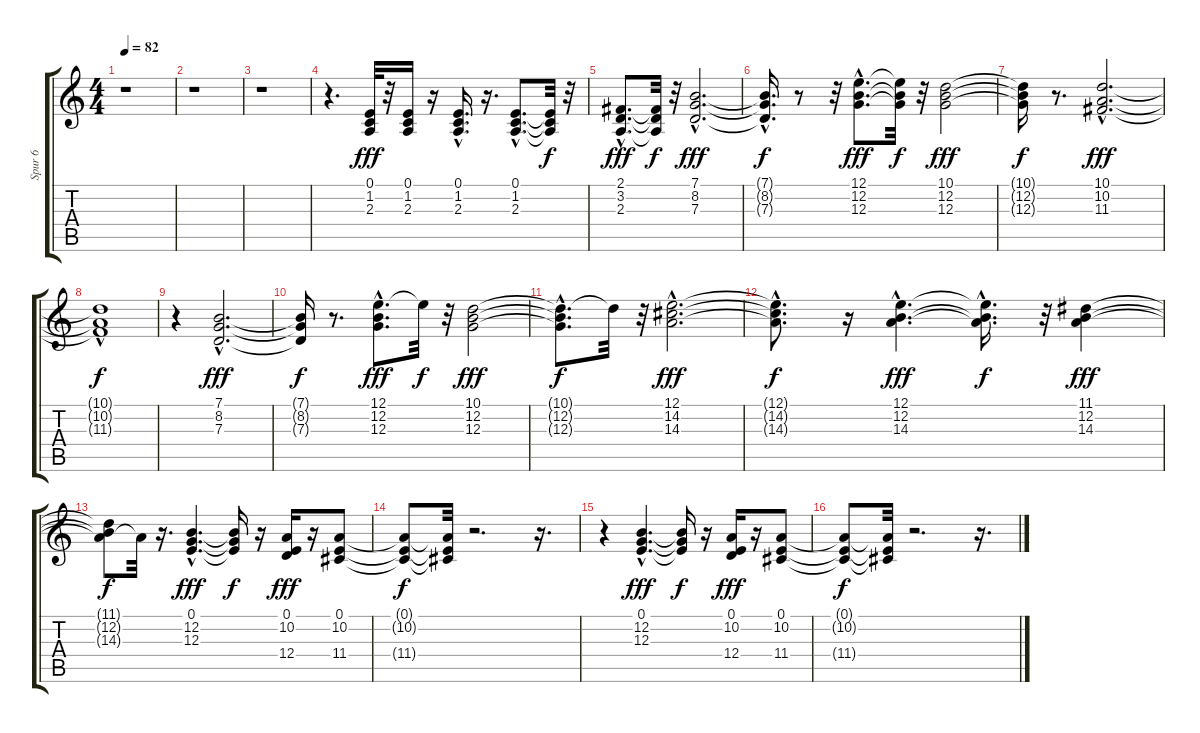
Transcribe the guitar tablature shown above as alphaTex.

\track ("Spur 6" "Spur 6") {instrument synthbrass1}
\staff {score tabs}
\tuning (E4 B3 G3 D3 A2 E2) {hide}
\ts (4 4)
\tempo 82
\clef g2
\ks c
r.1{dy f} |
r.1 |
r.1 |
r.4{d} (0.1 1.2 2.3).32{dy fff} r.32 (0.1 1.2 2.3).16 r.16 (0.1{hac} 1.2{hac} 2.3{hac}).16{d} r.16{d} (0.1{hac} 1.2{hac} 2.3{hac}).8{d} (0.1{t} 1.2{t} 2.3{t}).32{dy f} r.32 |
(2.1{hac} 3.2{hac} 2.3{hac}).8{d dy fff} (2.1{t} 3.2{t} 2.3{t}).32{dy f} r.32 (7.1{hac} 8.2{hac} 7.3{hac}).2{d dy fff} |
(7.1{hac t} 8.2{hac t} 7.3{t}).16{d dy f} r.8 r.32 (12.1{hac} 12.2{hac} 12.3{hac}).8{d dy fff} (12.1{t} 12.2{t} 12.3{t}).32{dy f} r.32 (10.1 12.2 12.3).2{dy fff} |
(10.1{t} 12.2{t} 12.3{t}).16{dy f} r.8{d} (10.1{hac} 10.2{hac} 11.3{hac}).2{d dy fff} |
(10.1{hac t} 10.2{t} 11.3{hac t}).1{dy f} |
r.4 (7.1{hac} 8.2{hac} 7.3{hac}).2{d dy fff} |
(7.1{t} 8.2{t} 7.3{t}).16{dy f} r.8{d} (12.1{hac} 12.2{hac} 12.3{hac}).8{d dy fff} 12.1{t}.32{dy f} r.32 (10.1 12.2 12.3).2{dy fff} |
(10.1{hac t} 12.2{hac t} 12.3{t}).8{d dy f} 10.1{t}.32 r.32 (12.1{hac} 14.2{hac} 14.3{hac}).2{d dy fff} |
(12.1{t} 14.2{t} 14.3{hac t}).8{d dy f} r.16 (12.1{hac} 12.2{hac} 14.3{hac}).4{d dy fff} (12.1{hac t} 12.2{hac t} 14.3{hac t}).16{d dy f} r.32 (11.1 12.2 14.3).4{dy fff} |
(11.1{t} 12.2{t} 14.3{t}).8{dy f} 14.3{t}.32 r.16{d} (0.1{hac} 12.2{hac} 12.3{hac}).4{d dy fff} (0.1{t} 12.2{t} 12.3{t}).16{dy f} r.16 (0.1 10.2 12.4).16{dy fff} r.16 (0.1 10.2 11.4).8 |
(0.1{t} 10.2{t} 11.4{t}).8{dy f} (0.1{t} 10.2{t} 11.4{t}).32 r.2{d} r.16{d} |
r.4 (0.1{hac} 12.2{hac} 12.3{hac}).4{d dy fff} (0.1{t} 12.2{t} 12.3{t}).16{dy f} r.16 (0.1 10.2 12.4).16{dy fff} r.16 (0.1 10.2 11.4).8 |
(0.1{t} 10.2{t} 11.4{t}).8{dy f} (0.1{t} 10.2{t} 11.4{t}).32 r.2{d} r.16{d}
